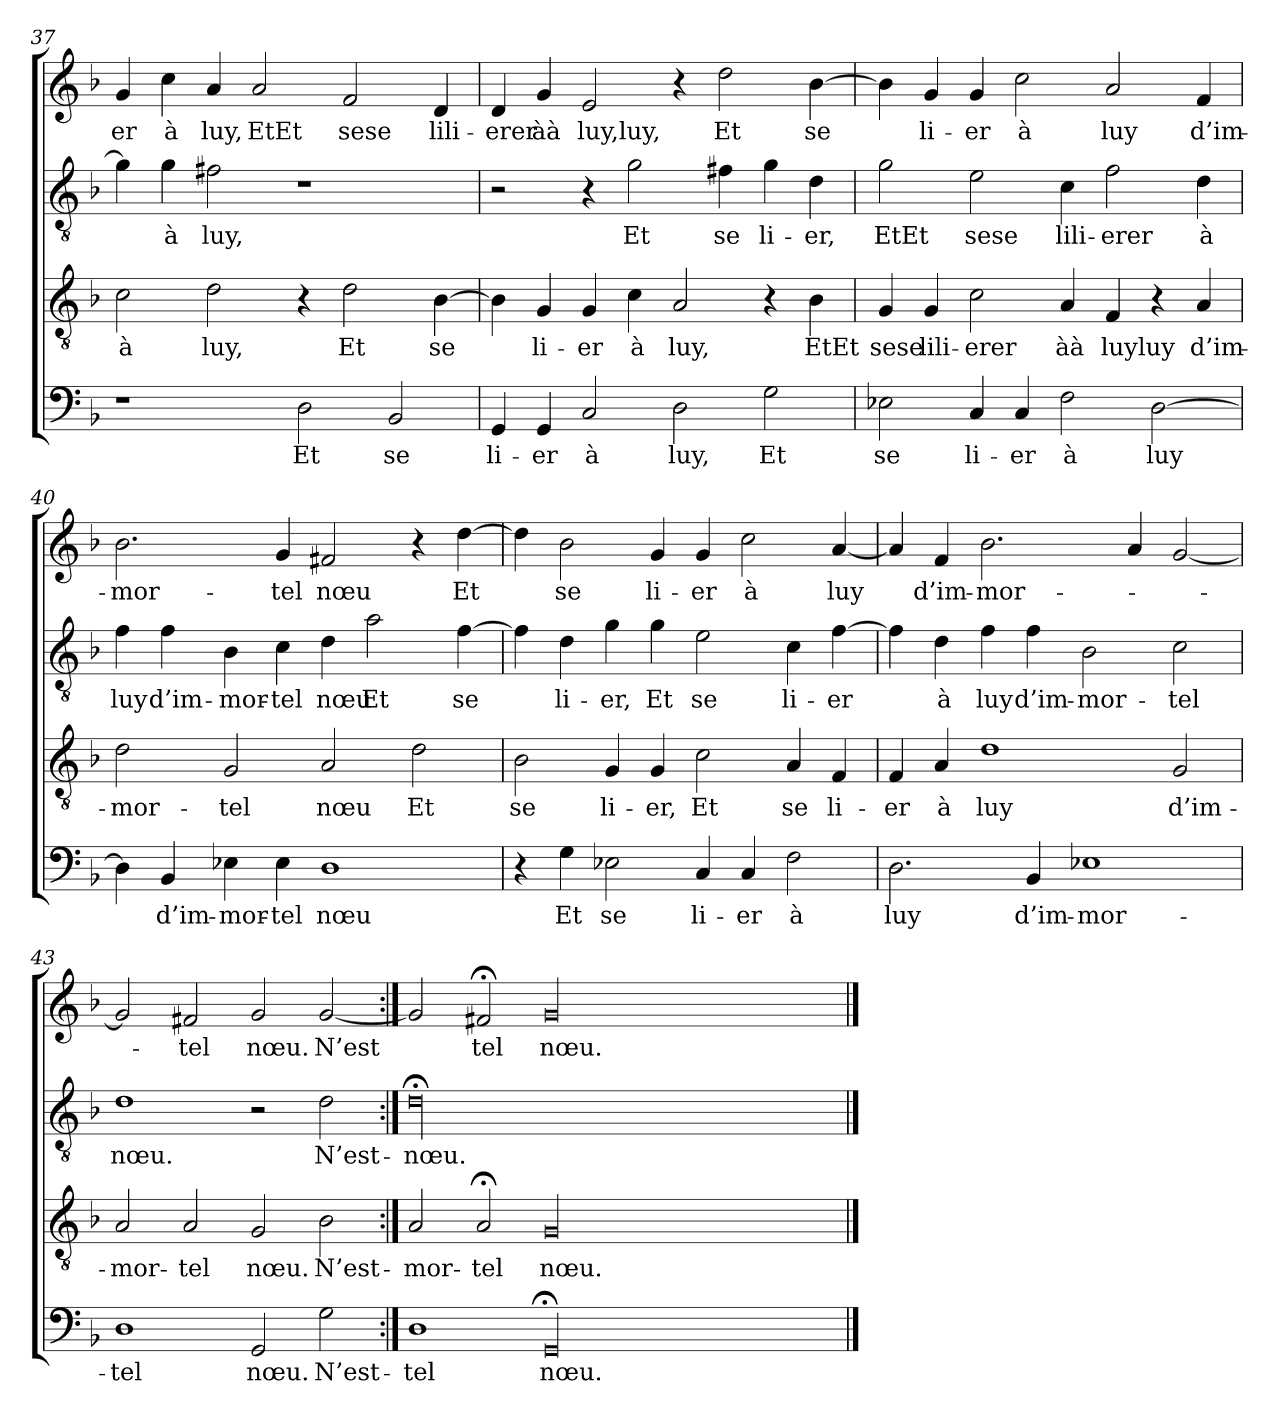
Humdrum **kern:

**kern	**text	**kern	**text	**kern	**text	**kern	**text
*part4	*part4	*part3	*part3	*part2	*part2	*part1	*part1
*staff4	*staff4	*staff3	*staff3	*staff2	*staff2	*staff1	*staff1
*clefF4	*	*clefGv2	*	*clefGv2	*	*clefG2	*
*k[b-]	*	*k[b-]	*	*k[b-]	*	*k[b-]	*
=37	=37	=37	=37	=37	=37	=37	=37
1r	.	2c	à	4g]	.	4g	-er
.	.	.	.	4g	à	4cc	à
.	.	2d	luy,	2f#X	luy,	4a	luy,
.	.	.	.	.	.	2a	EtEt
2D	Et	4r	.	1r	.	.	.
.	.	2d	Et	.	.	2f	sese
2BB-	se	.	.	.	.	.	.
.	.	[4B-	se	.	.	4d	lili-
=38	=38	=38	=38	=38	=38	=38	=38
4GG	li-	4B-]	.	2r	.	4d	-erer
4GG	-er	4G	li-	.	.	4g	àà
2C	à	4G	-er	4r	.	2e	luy,luy,
.	.	4c	à	2g	Et	.	.
2D	luy,	2A	luy,	.	.	4r	.
.	.	.	.	4f#X	se	2dd	Et
2G	Et	4r	.	4g	li-	.	.
.	.	4B-	EtEt	4d	-er,	[4b-	se
=39	=39	=39	=39	=39	=39	=39	=39
2E-X	se	4G	sese	2g	EtEt	4b-]	.
.	.	4G	lili-	.	.	4g	li-
4C	li-	2c	-erer	2e	sese	4g	-er
4C	-er	.	.	.	.	2cc	à
2F	à	4A	àà	4c	lili-	.	.
.	.	4F	luyluy	2f	-erer	2a	luy
[2D	luy	4r	.	.	.	.	.
.	.	4A	d’im-	4d	à	4f	d’im-
!!LO:LB:g=z
=40	=40	=40	=40	=40	=40	=40	=40
4D]	.	2d	-mor-	4f	luy	2.b-	-mor-
4BB-	d’im-	.	.	4f	d’im-	.	.
4E-X	-mor-	2G	-tel	4B-	-mor-	.	.
4E-	-tel	.	.	4c	-tel	4g	-tel
1D	nœu	2A	nœu	4d	nœu	2f#X	nœu
.	.	.	.	2a	Et	.	.
.	.	2d	Et	.	.	4r	.
.	.	.	.	[4f	se	[4dd	Et
=41	=41	=41	=41	=41	=41	=41	=41
4r	.	2B-	se	4f]	.	4dd]	.
4G	Et	.	.	4d	li-	2b-	se
2E-X	se	4G	li-	4g	-er,	.	.
.	.	4G	-er,	4g	Et	4g	li-
4C	li-	2c	Et	2e	se	4g	-er
4C	-er	.	.	.	.	2cc	à
2F	à	4A	se	4c	li-	.	.
.	.	4F	li-	[4f	-er	[4a	luy
=42	=42	=42	=42	=42	=42	=42	=42
2.D	luy	4F	-er	4f]	.	4a]	.
.	.	4A	à	4d	à	4f	d’im-
.	.	1d	luy	4f	luy	2.b-	-mor-
4BB-	d’im-	.	.	4f	d’im-	.	.
1E-X	-mor-	.	.	2B-	-mor-	.	.
.	.	.	.	.	.	4a	.
.	.	2G	d’im-	2c	-tel	[2g	.
=43	=43	=43	=43	=43	=43	=43	=43
1D	-tel	2A	-mor-	1d	nœu.	2g]	.
.	.	2A	-tel	.	.	2f#X	-tel
2GG	nœu.	2G	nœu.	2r	.	2g	nœu.
2G	N’est -	2B-	N’est -	2d	N’est -	[2g	N’est -
=44:|!	=44:|!	=44:|!	=44:|!	=44:|!	=44:|!	=44:|!	=44:|!
1D	- tel	2A	- mor-	00d;<	nœu.	2g]	--
.	.	2A;<	-tel	.	.	2f#X;<	tel
00GG	nœu.	00G	nœu.	.	.	00g	nœu.
.	.	.	.	1ryy	.	.	.
==;	==	==	==	==	==	==	==
*-	*-	*-	*-	*-	*-	*-	*-
